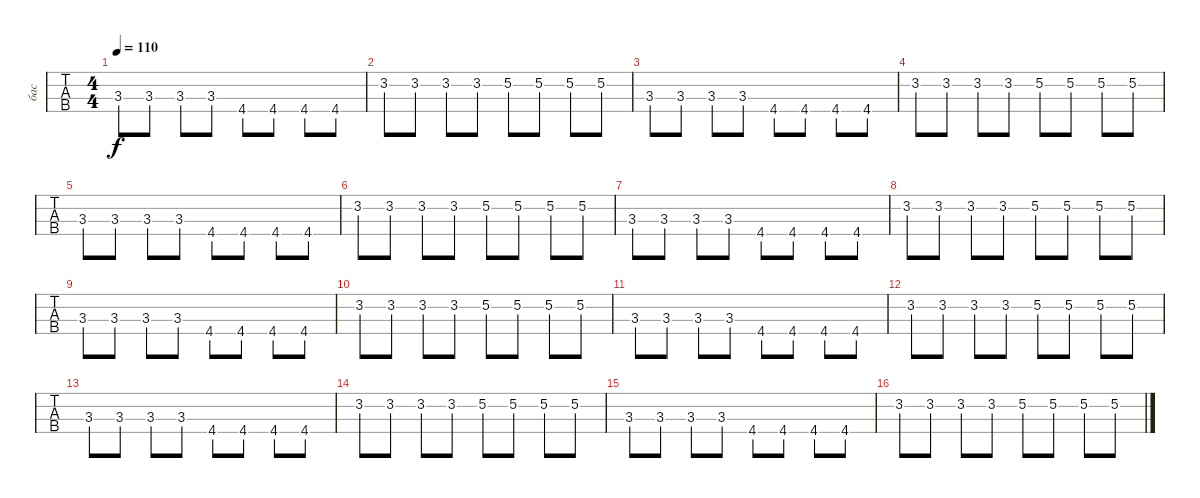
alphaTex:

\track ("бас" "бас") {instrument electricbassfinger}
\staff {tabs}
\tuning (G2 D2 A1 E1) {hide}
\ts (4 4)
\tempo 110
\clef f4
\ks c
3.3.8{dy f} 3.3.8 3.3.8 3.3.8 4.4.8 4.4.8 4.4.8 4.4.8 |
3.2.8 3.2.8 3.2.8 3.2.8 5.2.8 5.2.8 5.2.8 5.2.8 |
3.3.8 3.3.8 3.3.8 3.3.8 4.4.8 4.4.8 4.4.8 4.4.8 |
3.2.8 3.2.8 3.2.8 3.2.8 5.2.8 5.2.8 5.2.8 5.2.8 |
3.3.8 3.3.8 3.3.8 3.3.8 4.4.8 4.4.8 4.4.8 4.4.8 |
3.2.8 3.2.8 3.2.8 3.2.8 5.2.8 5.2.8 5.2.8 5.2.8 |
3.3.8 3.3.8 3.3.8 3.3.8 4.4.8 4.4.8 4.4.8 4.4.8 |
3.2.8 3.2.8 3.2.8 3.2.8 5.2.8 5.2.8 5.2.8 5.2.8 |
3.3.8 3.3.8 3.3.8 3.3.8 4.4.8 4.4.8 4.4.8 4.4.8 |
3.2.8 3.2.8 3.2.8 3.2.8 5.2.8 5.2.8 5.2.8 5.2.8 |
3.3.8 3.3.8 3.3.8 3.3.8 4.4.8 4.4.8 4.4.8 4.4.8 |
3.2.8 3.2.8 3.2.8 3.2.8 5.2.8 5.2.8 5.2.8 5.2.8 |
3.3.8 3.3.8 3.3.8 3.3.8 4.4.8 4.4.8 4.4.8 4.4.8 |
3.2.8 3.2.8 3.2.8 3.2.8 5.2.8 5.2.8 5.2.8 5.2.8 |
3.3.8 3.3.8 3.3.8 3.3.8 4.4.8 4.4.8 4.4.8 4.4.8 |
3.2.8 3.2.8 3.2.8 3.2.8 5.2.8 5.2.8 5.2.8 5.2.8
